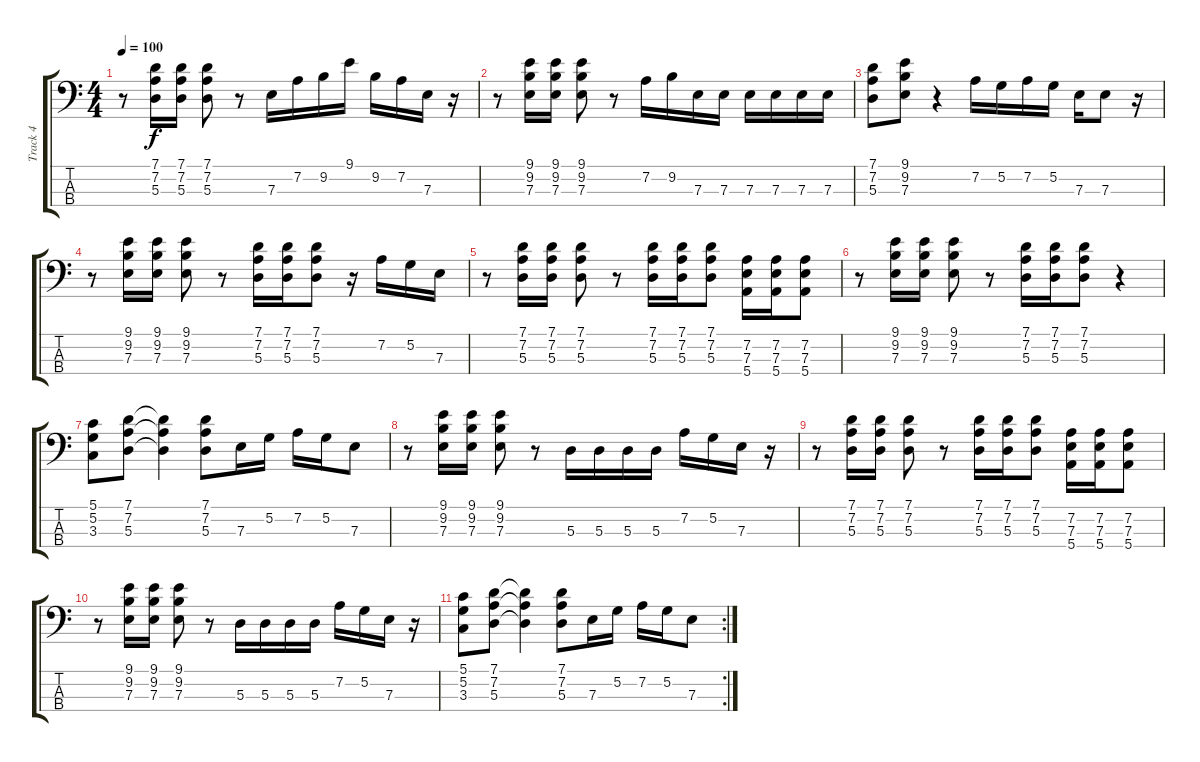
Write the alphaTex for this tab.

\track ("Track 4" "Track 4") {instrument electricbassfinger}
\staff {score tabs}
\tuning (G2 D2 A1 E1) {hide}
\ts (4 4)
\tempo 100
\clef f4
\ks c
r.8{dy f} (7.1 7.2 5.3).16 (7.1 7.2 5.3).16 (7.1 7.2 5.3).8 r.8 7.3.16 7.2.16 9.2.16 9.1.16 9.2.16 7.2.16 7.3.16 r.16 |
r.8 (9.1 9.2 7.3).16 (9.1 9.2 7.3).16 (9.1 9.2 7.3).8 r.8 7.2.16 9.2.16 7.3.16 7.3.16 7.3.16 7.3.16 7.3.16 7.3.16 |
(7.1 7.2 5.3).8 (9.1 9.2 7.3).8 r.4 7.2.16 5.2.16 7.2.16 5.2.16 7.3.16 7.3.8 r.16 |
r.8 (9.1 9.2 7.3).16 (9.1 9.2 7.3).16 (9.1 9.2 7.3).8 r.8 (7.1 7.2 5.3).16 (7.1 7.2 5.3).16 (7.1 7.2 5.3).8 r.16 7.2.16 5.2.16 7.3.16 |
r.8 (7.1 7.2 5.3).16 (7.1 7.2 5.3).16 (7.1 7.2 5.3).8 r.8 (7.1 7.2 5.3).16 (7.1 7.2 5.3).16 (7.1 7.2 5.3).8 (7.2 7.3 5.4).16 (7.2 7.3 5.4).16 (7.2 7.3 5.4).8 |
r.8 (9.1 9.2 7.3).16 (9.1 9.2 7.3).16 (9.1 9.2 7.3).8 r.8 (7.1 7.2 5.3).16 (7.1 7.2 5.3).16 (7.1 7.2 5.3).8 r.4 |
(5.1 5.2 3.3).8 (7.1 7.2 5.3).8 (7.1{t} 7.2{t} 5.3{t}).4 (7.1 7.2 5.3).8 7.3.16 5.2.16 7.2.16 5.2.16 7.3.8 |
r.8 (9.1 9.2 7.3).16 (9.1 9.2 7.3).16 (9.1 9.2 7.3).8 r.8 5.3.16 5.3.16 5.3.16 5.3.16 7.2.16 5.2.16 7.3.16 r.16 |
r.8 (7.1 7.2 5.3).16 (7.1 7.2 5.3).16 (7.1 7.2 5.3).8 r.8 (7.1 7.2 5.3).16 (7.1 7.2 5.3).16 (7.1 7.2 5.3).8 (7.2 7.3 5.4).16 (7.2 7.3 5.4).16 (7.2 7.3 5.4).8 |
r.8 (9.1 9.2 7.3).16 (9.1 9.2 7.3).16 (9.1 9.2 7.3).8 r.8 5.3.16 5.3.16 5.3.16 5.3.16 7.2.16 5.2.16 7.3.16 r.16 |
\rc 2
(5.1 5.2 3.3).8 (7.1 7.2 5.3).8 (7.1{t} 7.2{t} 5.3{t}).4 (7.1 7.2 5.3).8 7.3.16 5.2.16 7.2.16 5.2.16 7.3.8
